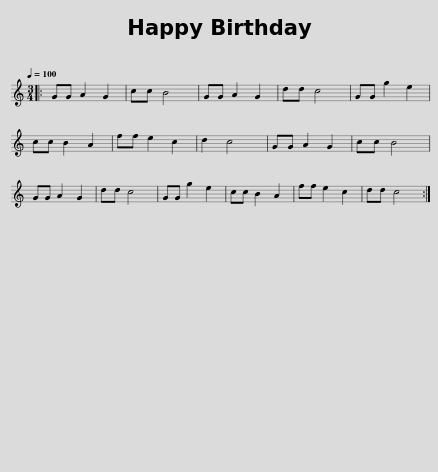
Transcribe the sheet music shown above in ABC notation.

X:1
L:1/8
Q:1/4=100
M:3/4
I:linebreak $
K:C
V:1 treble
V:1
|: GG A2 G2 | cc B4 | GG A2 G2 | dd c4 | GG g2 e2 |$ %5
 cc B2 A2 | ff e2 c2 | d2 c4 | GG A2 G2 | cc B4 |$ %10
 GG A2 G2 | dd c4 | GG g2 e2 | cc B2 A2 | ff e2 c2 | %15
 dd c4 :| %16
